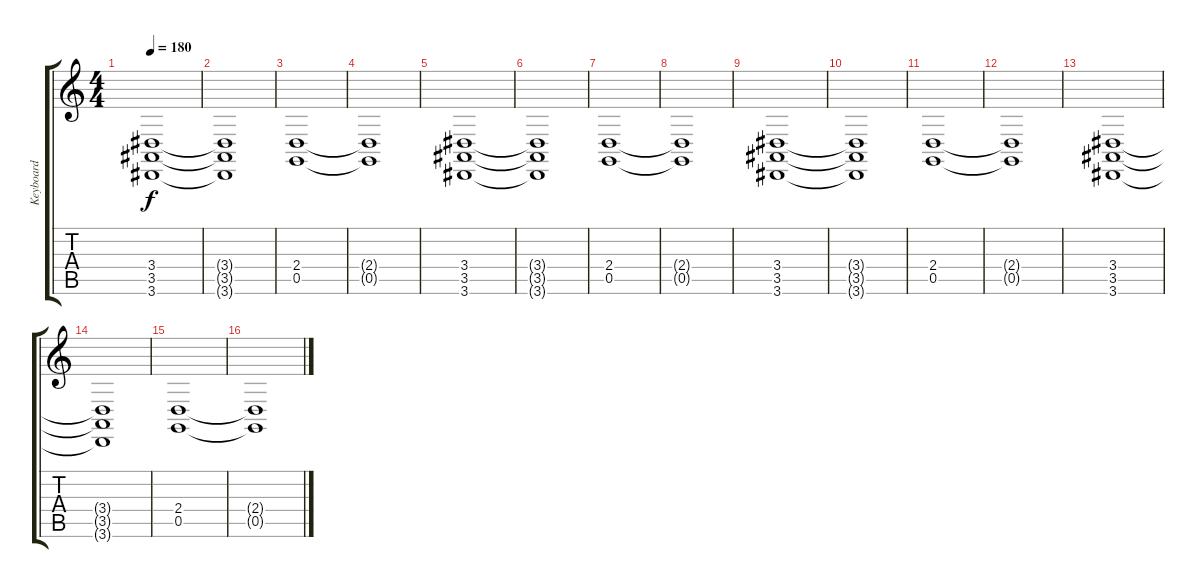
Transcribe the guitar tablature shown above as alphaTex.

\track ("Keyboard" "Keyboard") {instrument pad4choir}
\staff {score tabs}
\tuning (D4 A3 F3 C3 G2 C2) {hide}
\ts (4 4)
\tempo 180
\clef g2
\ks c
(3.4 3.5 3.6).1{dy f} |
(3.4{t} 3.5{t} 3.6{t}).1 |
(2.4 0.5).1 |
(2.4{t} 0.5{t}).1 |
(3.4 3.5 3.6).1 |
(3.4{t} 3.5{t} 3.6{t}).1 |
(2.4 0.5).1 |
(2.4{t} 0.5{t}).1 |
(3.4 3.5 3.6).1 |
(3.4{t} 3.5{t} 3.6{t}).1 |
(2.4 0.5).1 |
(2.4{t} 0.5{t}).1 |
(3.4 3.5 3.6).1 |
(3.4{t} 3.5{t} 3.6{t}).1 |
(2.4 0.5).1 |
(2.4{t} 0.5{t}).1
